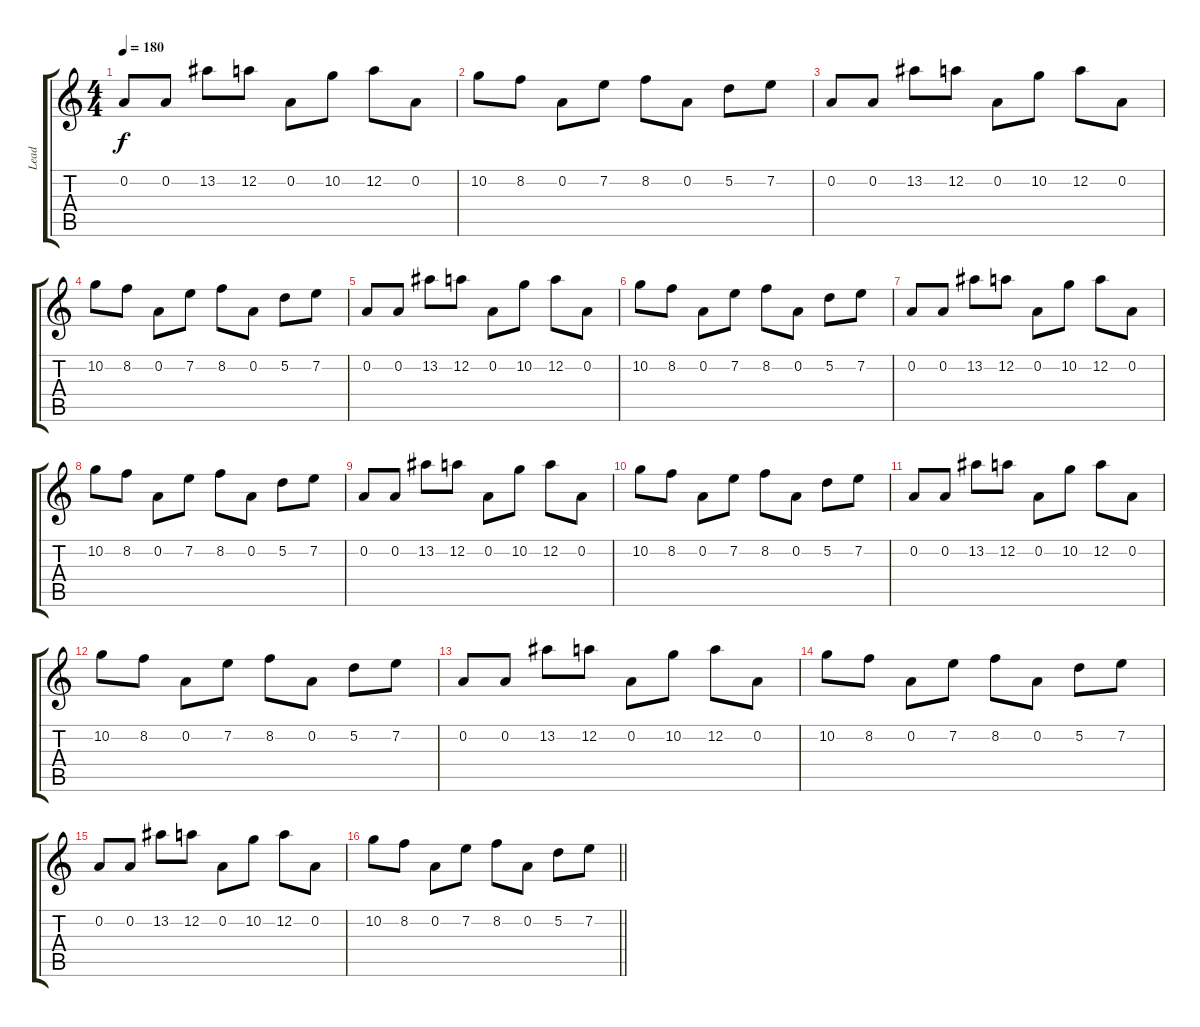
\track ("Lead" "Lead") {instrument distortionguitar}
\staff {score tabs}
\tuning (D4 A3 F3 C3 G2 D2) {hide}
\ts (4 4)
\tempo 180
\clef g2
\ks c
0.2.8{dy f} 0.2.8 13.2.8 12.2.8 0.2.8 10.2.8 12.2.8 0.2.8 |
10.2.8 8.2.8 0.2.8 7.2.8 8.2.8 0.2.8 5.2.8 7.2.8 |
0.2.8 0.2.8 13.2.8 12.2.8 0.2.8 10.2.8 12.2.8 0.2.8 |
10.2.8 8.2.8 0.2.8 7.2.8 8.2.8 0.2.8 5.2.8 7.2.8 |
0.2.8 0.2.8 13.2.8 12.2.8 0.2.8 10.2.8 12.2.8 0.2.8 |
10.2.8 8.2.8 0.2.8 7.2.8 8.2.8 0.2.8 5.2.8 7.2.8 |
0.2.8 0.2.8 13.2.8 12.2.8 0.2.8 10.2.8 12.2.8 0.2.8 |
10.2.8 8.2.8 0.2.8 7.2.8 8.2.8 0.2.8 5.2.8 7.2.8 |
0.2.8 0.2.8 13.2.8 12.2.8 0.2.8 10.2.8 12.2.8 0.2.8 |
10.2.8 8.2.8 0.2.8 7.2.8 8.2.8 0.2.8 5.2.8 7.2.8 |
0.2.8 0.2.8 13.2.8 12.2.8 0.2.8 10.2.8 12.2.8 0.2.8 |
10.2.8 8.2.8 0.2.8 7.2.8 8.2.8 0.2.8 5.2.8 7.2.8 |
0.2.8 0.2.8 13.2.8 12.2.8 0.2.8 10.2.8 12.2.8 0.2.8 |
10.2.8 8.2.8 0.2.8 7.2.8 8.2.8 0.2.8 5.2.8 7.2.8 |
0.2.8 0.2.8 13.2.8 12.2.8 0.2.8 10.2.8 12.2.8 0.2.8 |
\barLineRight lightlight
10.2.8 8.2.8 0.2.8 7.2.8 8.2.8 0.2.8 5.2.8 7.2.8
